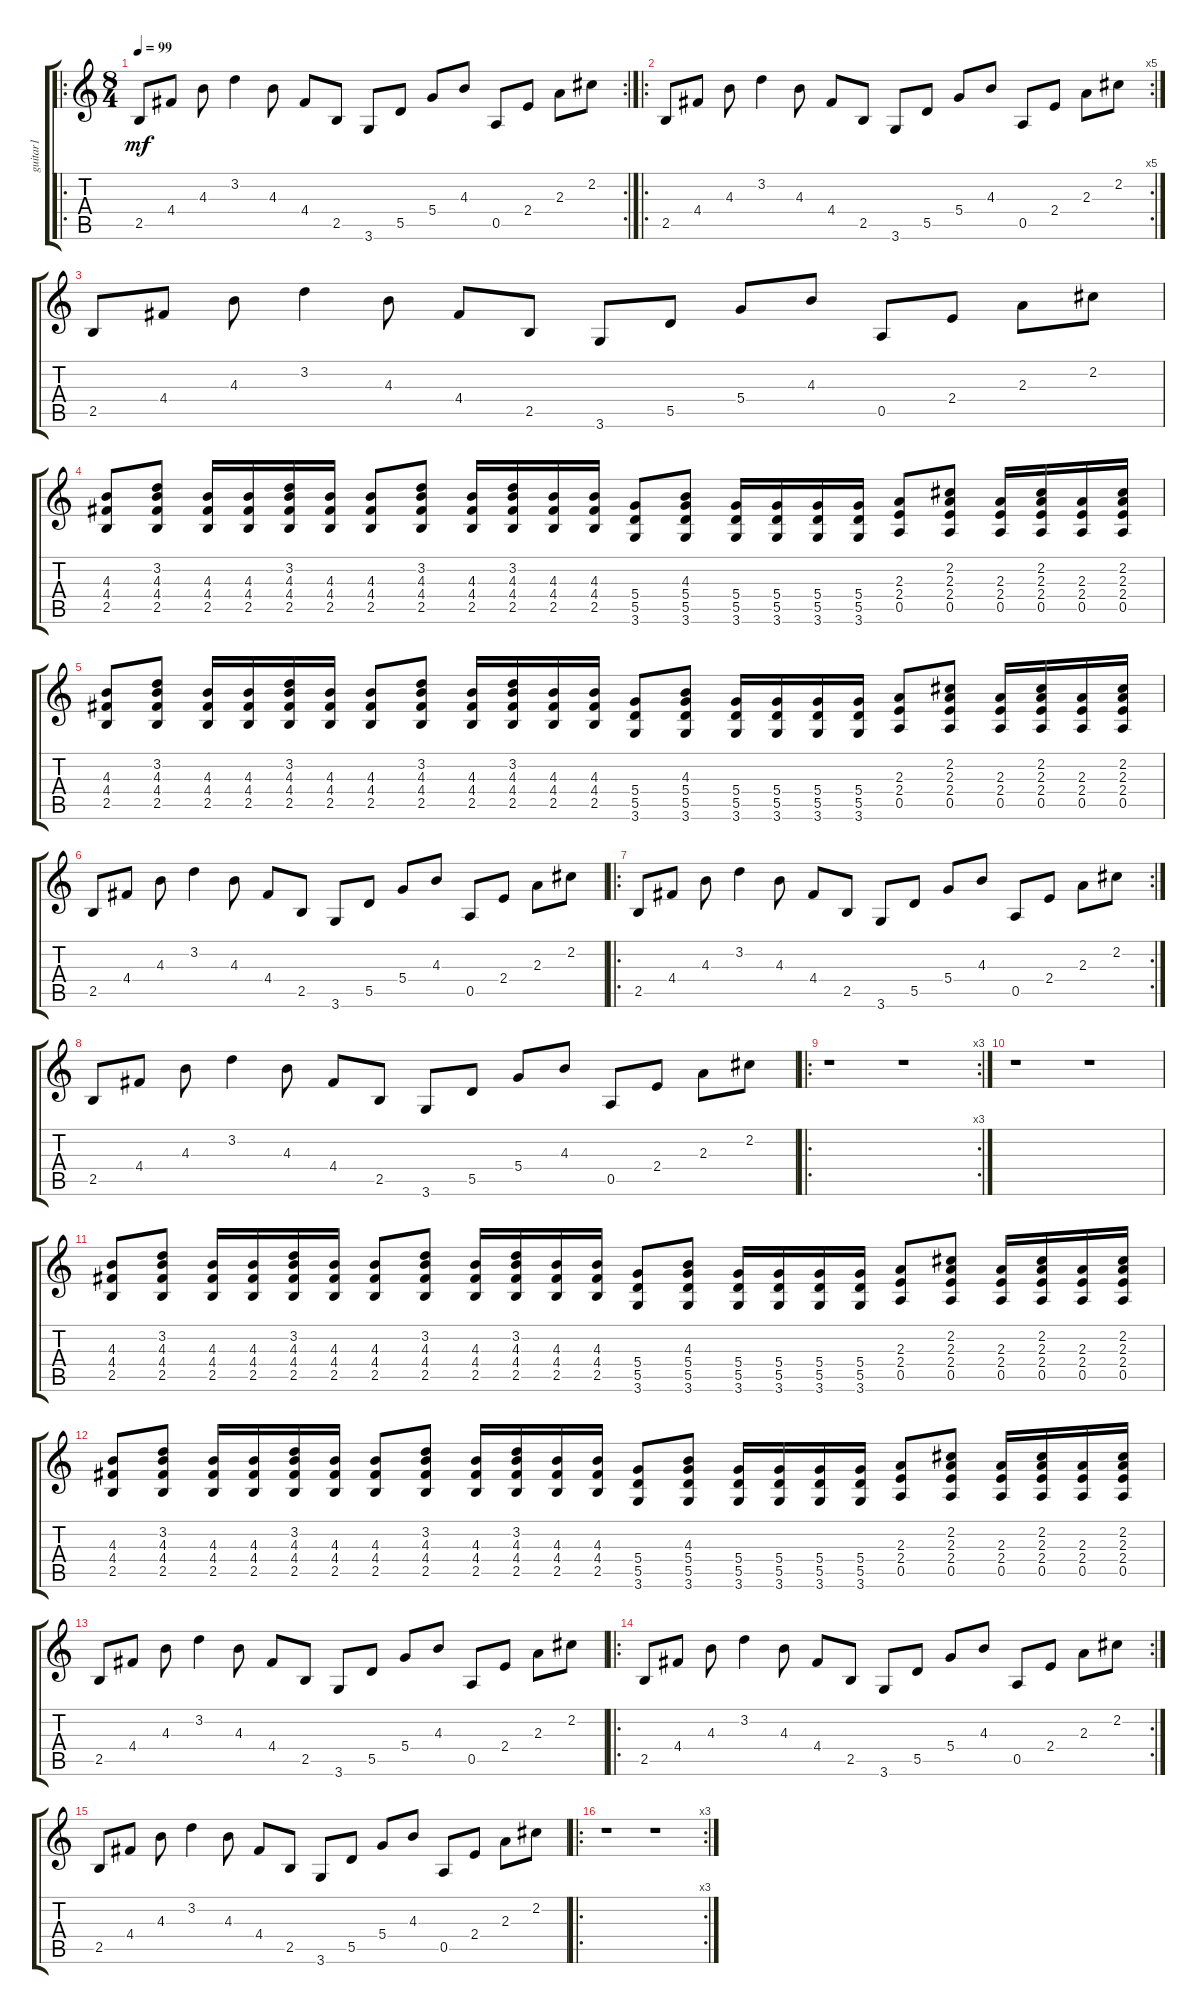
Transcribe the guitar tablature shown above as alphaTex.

\track ("guitar1" "guitar1") {instrument electricguitarclean}
\staff {score tabs}
\tuning (E4 B3 G3 D3 A2 E2) {hide}
\ro
\rc 2
\ts (8 4)
\tempo 99
\clef g2
\ks c
2.5.8{dy mf instrument electricguitarclean} 4.4.8 4.3.8 3.2.4 4.3.8 4.4.8 2.5.8 3.6.8 5.5.8 5.4.8 4.3.8 0.5.8 2.4.8 2.3.8 2.2.8 |
\ro
\rc 5
2.5.8 4.4.8 4.3.8 3.2.4 4.3.8 4.4.8 2.5.8 3.6.8 5.5.8 5.4.8 4.3.8 0.5.8 2.4.8 2.3.8 2.2.8 |
2.5.8 4.4.8 4.3.8 3.2.4 4.3.8 4.4.8 2.5.8 3.6.8 5.5.8 5.4.8 4.3.8 0.5.8 2.4.8 2.3.8 2.2.8 |
(4.3 4.4 2.5).8 (3.2 4.3 4.4 2.5).8 (4.3 4.4 2.5).16 (4.3 4.4 2.5).16 (3.2 4.3 4.4 2.5).16 (4.3 4.4 2.5).16 (4.3 4.4 2.5).8 (3.2 4.3 4.4 2.5).8 (4.3 4.4 2.5).16 (3.2 4.3 4.4 2.5).16 (4.3 4.4 2.5).16 (4.3 4.4 2.5).16 (5.4 5.5 3.6).8 (4.3 5.4 5.5 3.6).8 (5.4 5.5 3.6).16 (5.4 5.5 3.6).16 (5.4 5.5 3.6).16 (5.4 5.5 3.6).16 (2.3 2.4 0.5).8 (2.2 2.3 2.4 0.5).8 (2.3 2.4 0.5).16 (2.2 2.3 2.4 0.5).16 (2.3 2.4 0.5).16 (2.2 2.3 2.4 0.5).16 |
(4.3 4.4 2.5).8 (3.2 4.3 4.4 2.5).8 (4.3 4.4 2.5).16 (4.3 4.4 2.5).16 (3.2 4.3 4.4 2.5).16 (4.3 4.4 2.5).16 (4.3 4.4 2.5).8 (3.2 4.3 4.4 2.5).8 (4.3 4.4 2.5).16 (3.2 4.3 4.4 2.5).16 (4.3 4.4 2.5).16 (4.3 4.4 2.5).16 (5.4 5.5 3.6).8 (4.3 5.4 5.5 3.6).8 (5.4 5.5 3.6).16 (5.4 5.5 3.6).16 (5.4 5.5 3.6).16 (5.4 5.5 3.6).16 (2.3 2.4 0.5).8 (2.2 2.3 2.4 0.5).8 (2.3 2.4 0.5).16 (2.2 2.3 2.4 0.5).16 (2.3 2.4 0.5).16 (2.2 2.3 2.4 0.5).16 |
2.5.8 4.4.8 4.3.8 3.2.4 4.3.8 4.4.8 2.5.8 3.6.8 5.5.8 5.4.8 4.3.8 0.5.8 2.4.8 2.3.8 2.2.8 |
\ro
\rc 2
2.5.8 4.4.8 4.3.8 3.2.4 4.3.8 4.4.8 2.5.8 3.6.8 5.5.8 5.4.8 4.3.8 0.5.8 2.4.8 2.3.8 2.2.8 |
2.5.8 4.4.8 4.3.8 3.2.4 4.3.8 4.4.8 2.5.8 3.6.8 5.5.8 5.4.8 4.3.8 0.5.8 2.4.8 2.3.8 2.2.8 |
\ro
\rc 3
r.1 r.1 |
r.1 r.1 |
(4.3 4.4 2.5).8 (3.2 4.3 4.4 2.5).8 (4.3 4.4 2.5).16 (4.3 4.4 2.5).16 (3.2 4.3 4.4 2.5).16 (4.3 4.4 2.5).16 (4.3 4.4 2.5).8 (3.2 4.3 4.4 2.5).8 (4.3 4.4 2.5).16 (3.2 4.3 4.4 2.5).16 (4.3 4.4 2.5).16 (4.3 4.4 2.5).16 (5.4 5.5 3.6).8 (4.3 5.4 5.5 3.6).8 (5.4 5.5 3.6).16 (5.4 5.5 3.6).16 (5.4 5.5 3.6).16 (5.4 5.5 3.6).16 (2.3 2.4 0.5).8 (2.2 2.3 2.4 0.5).8 (2.3 2.4 0.5).16 (2.2 2.3 2.4 0.5).16 (2.3 2.4 0.5).16 (2.2 2.3 2.4 0.5).16 |
(4.3 4.4 2.5).8 (3.2 4.3 4.4 2.5).8 (4.3 4.4 2.5).16 (4.3 4.4 2.5).16 (3.2 4.3 4.4 2.5).16 (4.3 4.4 2.5).16 (4.3 4.4 2.5).8 (3.2 4.3 4.4 2.5).8 (4.3 4.4 2.5).16 (3.2 4.3 4.4 2.5).16 (4.3 4.4 2.5).16 (4.3 4.4 2.5).16 (5.4 5.5 3.6).8 (4.3 5.4 5.5 3.6).8 (5.4 5.5 3.6).16 (5.4 5.5 3.6).16 (5.4 5.5 3.6).16 (5.4 5.5 3.6).16 (2.3 2.4 0.5).8 (2.2 2.3 2.4 0.5).8 (2.3 2.4 0.5).16 (2.2 2.3 2.4 0.5).16 (2.3 2.4 0.5).16 (2.2 2.3 2.4 0.5).16 |
2.5.8 4.4.8 4.3.8 3.2.4 4.3.8 4.4.8 2.5.8 3.6.8 5.5.8 5.4.8 4.3.8 0.5.8 2.4.8 2.3.8 2.2.8 |
\ro
\rc 2
2.5.8 4.4.8 4.3.8 3.2.4 4.3.8 4.4.8 2.5.8 3.6.8 5.5.8 5.4.8 4.3.8 0.5.8 2.4.8 2.3.8 2.2.8 |
2.5.8 4.4.8 4.3.8 3.2.4 4.3.8 4.4.8 2.5.8 3.6.8 5.5.8 5.4.8 4.3.8 0.5.8 2.4.8 2.3.8 2.2.8 |
\ro
\rc 3
r.1 r.1
